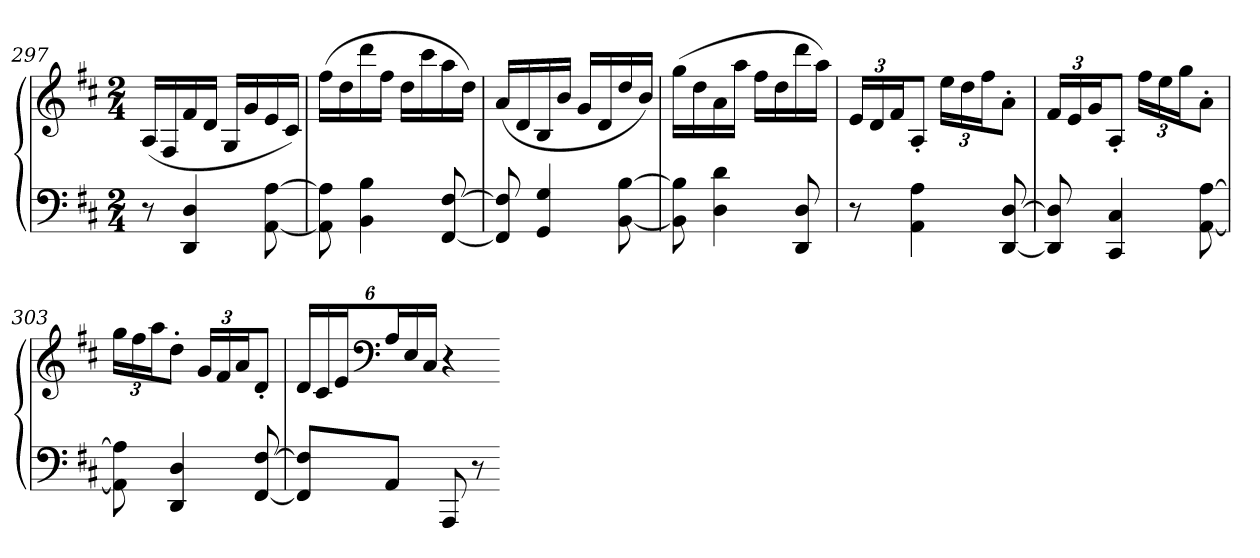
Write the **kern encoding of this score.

**kern	**kern
*part1	*part1
*staff2	*staff1
*clefF4	*clefG2
*k[f#c#]	*k[f#c#]
*D:	*D:
*M2/4	*M2/4
=297	=297
8r	(16ALL
.	16F#
4DD 4D	16f#
.	16dJJ
.	16GLL
.	16g
[8AA [8A	16e
.	16c#JJ)
=298	=298
8AA] 8A]	(16ff#LL
.	16dd
4BB 4B	16ddd
.	16ff#JJ
.	16ddLL
.	16ccc#
[8FF# [8F#	16aa
.	16ddJJ)
=299	=299
8FF#] 8F#]	(16aLL
.	16d
4GG 4G	16B
.	16bJJ
.	16gLL
.	16d
[8BB [8B	16dd
.	16bJJ)
=300	=300
8BB] 8B]	(16ggLL
.	16dd
4D 4d	16a
.	16aaJJ
.	16ff#LL
.	16dd
8DD 8D	16ddd
.	16aaJJ)
=301	=301
8r	24eLL
.	24d
.	24f#J
4AA 4A	8A'J
.	24eeLL
.	24dd
.	24ff#J
[8DD [8D	8a'J
=302	=302
8DD] 8D]	24f#LL
.	24e
.	24gJ
4CC# 4C#	8A'J
.	24ff#LL
.	24ee
.	24ggJ
[8AA [8A	8a'J
=303	=303
8AA] 8A]	24ggLL
.	24ff#
.	24aaJ
4DD 4D	8dd'J
.	24gLL
.	24f#
.	24aJ
[8FF# [8F#	8d'J
=304	=304
8FF#] 8F#]L	24dLL
.	24c#
.	24eJ
*	*clefF4
8AAJ	24AL
.	24E
.	24C#JJ
8AAA	4r
8r	.
=-	=-
*-	*-
